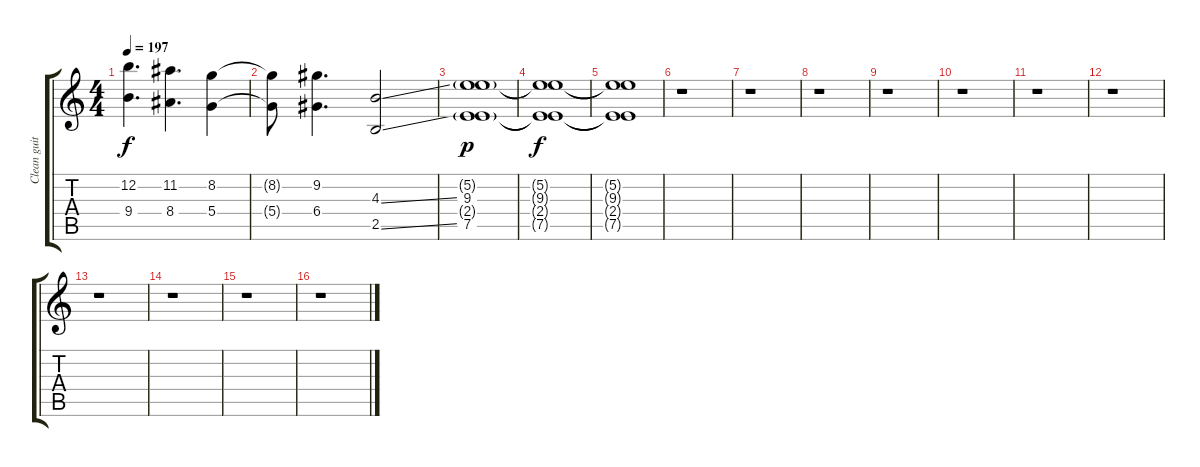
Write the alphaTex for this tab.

\track ("Clean guitar" "Clean guit") {instrument acousticguitarsteel}
\staff {score tabs}
\tuning (E4 B3 G3 D3 A2 E2) {hide}
\ts (4 4)
\tempo 197
\clef g2
\ks c
(12.2 9.4).4{d dy f volume 14 instrument overdrivenguitar} (11.2 8.4).4{d} (8.2 5.4).4 |
(8.2{t} 5.4{t}).8 (9.2 6.4).4{d} (4.3{ss} 2.5{ss}).2 |
(5.2{g} 9.3 2.4{g} 7.5).1{dy p volume 16} |
(5.2{t} 9.3{t} 2.4{t} 7.5{t}).1{dy f volume 8} |
(5.2{t} 9.3{t} 2.4{t} 7.5{t}).1 |
r.1 |
r.1 |
r.1 |
r.1 |
r.1 |
r.1 |
r.1 |
r.1 |
r.1 |
r.1 |
r.1
